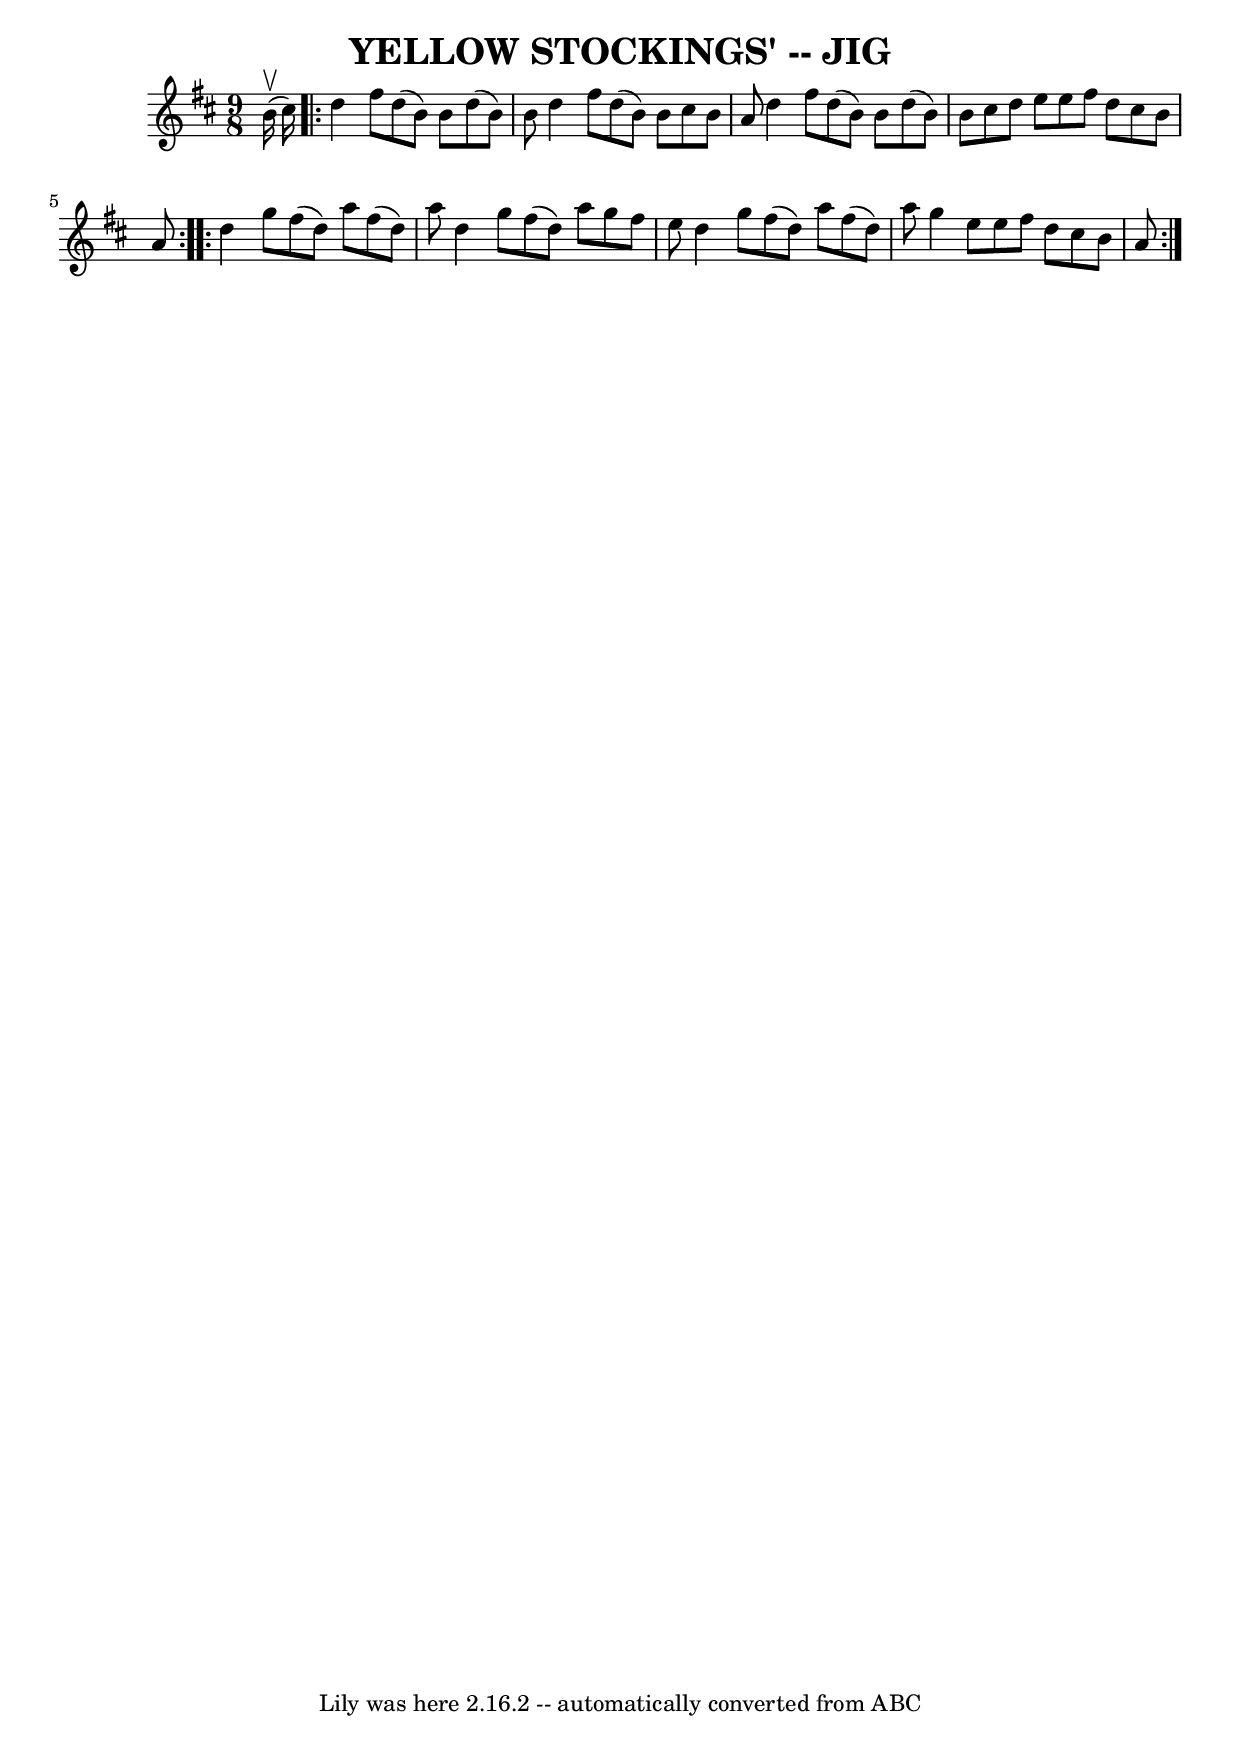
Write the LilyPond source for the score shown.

\version "2.16.2"
\include "Mammoth.ily"
\header {
  %% book = "Ryan's Mammoth Collection of Fiddle Tunes"
  crossRefNumber = "1"
  footnotes = ""
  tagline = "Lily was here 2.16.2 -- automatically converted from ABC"
  title = "YELLOW STOCKINGS' -- JIG"

}
voicedefault =  {


  \time 9/8 
  \key d \major
  b'16 (^\upbow cis''16)       
  \repeat volta 2 {
    
    d''4 fis''8 d''8 (b'8) b'8 d''8 (b'8) b'8    
    |
    d''4 fis''8 d''8 (b'8) b'8 cis''8 b'8 a'8    
    |
    d''4 fis''8 d''8 (b'8) b'8 d''8 (b'8) b'8   
    |
    cis''8 d''8 e''8 e''8 fis''8 d''8 cis''8 b'8   
    a'8    
  }     
  \repeat volta 2 {
    d''4 g''8 fis''8 (d''8) a''8    
    fis''8 (d''8) a''8    |
    d''4 g''8 fis''8 (d''8)   
    a''8 g''8 fis''8 e''8    |
    d''4 g''8 fis''8 (d''8) a''8 fis''8 (d''8) a''8    |
    g''4 e''8 e''8    
    fis''8 d''8 cis''8 b'8 a'8    
  }   

}

\score{
  <<

    \context Staff="default"
    {
      \voicedefault 
      
    }

  >>
  \layout {
    
  }
  \midi {
  }

}
